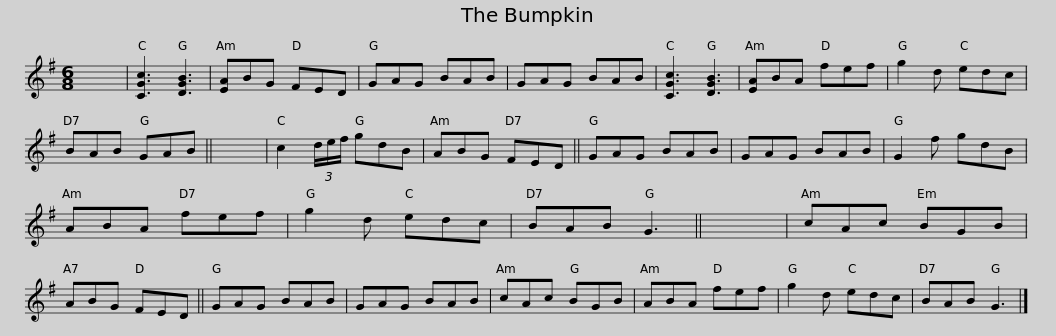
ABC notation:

X:1
L:1/8
M:6/8
I:linebreak $
K:G
V:1 treble
V:1
 x6 | [CGc]3 [DGB]3 | [EA]BG FED | GAG BAB | GAG BAB | %5
 [CGc]3 [DGB]3 | [EA]BA fef | g2 d edc | BAB GAB ||$ x6 | %10
 c2 (3d/e/f/ gdB | ABG FED || GAG BAB | GAG BAB | G2 f gdB | %15
 ABA fef | g2 d edc |$ BAB G3 || x6 | cAc BGB | %20
 ABG FED || GAG BAB | GAG BAB | cAc BGB | ABA fef |$ %25
 g2 d edc | BAB G3 |] %27
